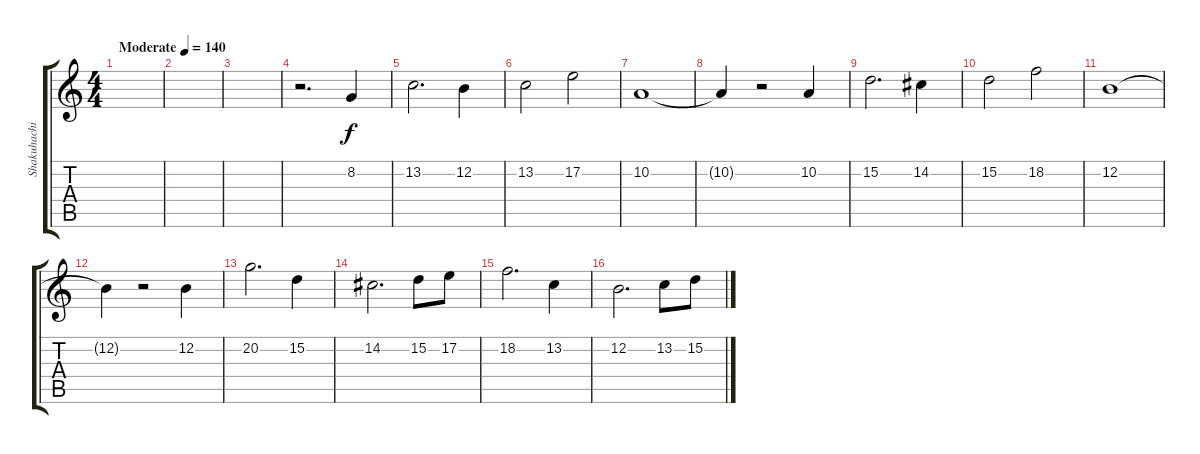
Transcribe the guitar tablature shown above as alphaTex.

\track ("Shakuhachi" "Shakuhachi") {instrument shakuhachi}
\staff {score tabs}
\tuning (E4 B3 G3 D3 A2 E2) {hide}
\ts (4 4)
\tempo (140 "Moderate")
\clef g2
\ks c
|
|
|
r.2{d} 8.2.4 |
13.2.2{d} 12.2.4 |
13.2.2 17.2.2 |
10.2.1 |
10.2{t}.4 r.2 10.2.4 |
15.2.2{d} 14.2.4 |
15.2.2 18.2.2 |
12.2.1 |
12.2{t}.4 r.2 12.2.4 |
20.2.2{d} 15.2.4 |
14.2.2{d} 15.2.8 17.2.8 |
18.2.2{d} 13.2.4 |
12.2.2{d} 13.2.8 15.2.8
